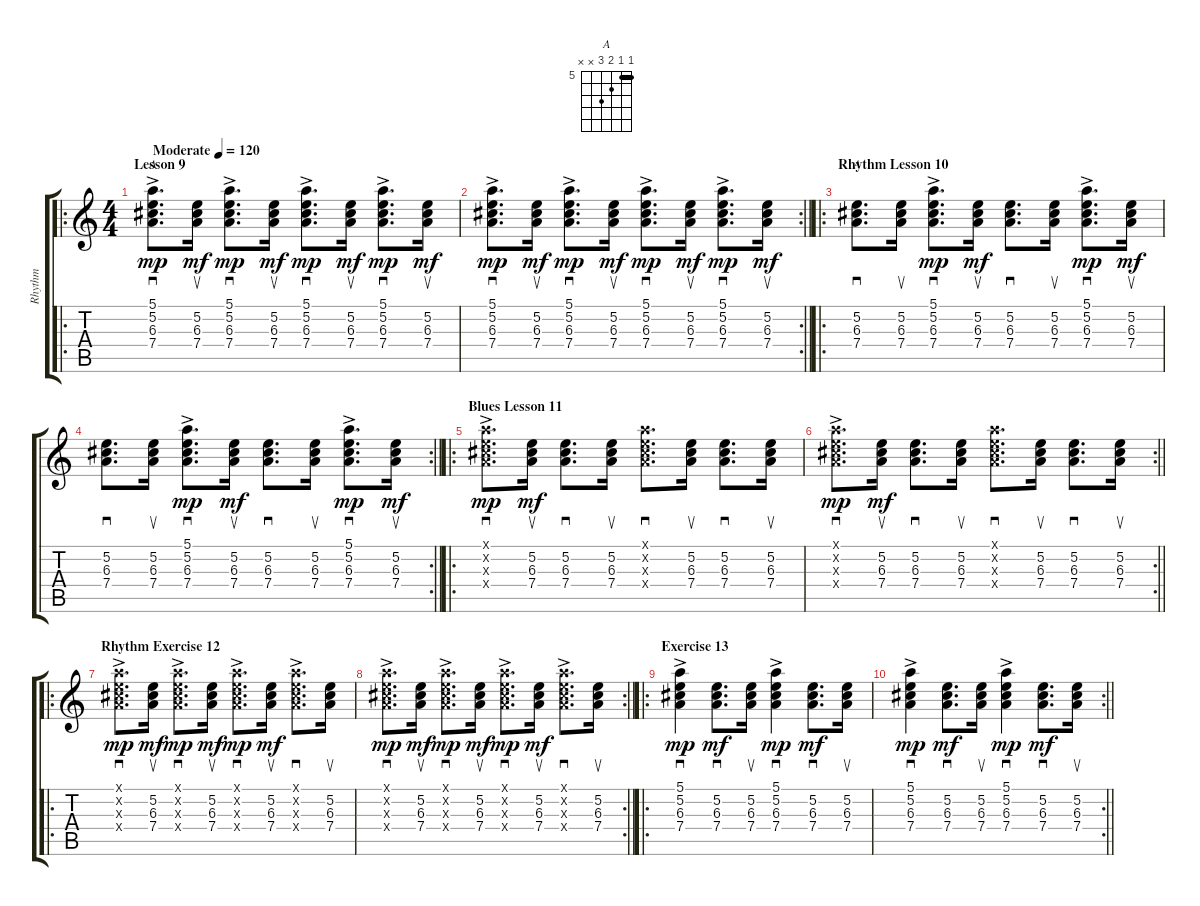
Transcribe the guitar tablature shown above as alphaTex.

\track ("Rhythm" "Rhythm") {instrument acousticguitarsteel}
\staff {score tabs}
\tuning (E4 B3 G3 D3 A2 E2) {hide}
\chord ("A" x 5 6 7 x x) {firstfret 5}
\chord ("A" 5 5 6 7 x x) {firstfret 5 barre 5}
\ro
\ts (4 4)
\section ("" "Lesson 9")
\tempo (120 "Moderate")
\clef g2
\ks c
(5.1{ac} 5.2{ac} 6.3{ac} 7.4{ac}).8{d sd ch "A" dy mp instrument acousticguitarsteel} (5.2 6.3 7.4).16{su dy mf} (5.1{ac} 5.2{ac} 6.3{ac} 7.4{ac}).8{d sd dy mp} (5.2 6.3 7.4).16{su dy mf} (5.1{ac} 5.2{ac} 6.3{ac} 7.4{ac}).8{d sd dy mp} (5.2 6.3 7.4).16{su dy mf} (5.1{ac} 5.2{ac} 6.3{ac} 7.4{ac}).8{d sd dy mp} (5.2 6.3 7.4).16{su dy mf} |
\rc 2
\barLineRight lightlight
(5.1{ac} 5.2{ac} 6.3{ac} 7.4{ac}).8{d sd dy mp} (5.2 6.3 7.4).16{su dy mf} (5.1{ac} 5.2{ac} 6.3{ac} 7.4{ac}).8{d sd dy mp} (5.2 6.3 7.4).16{su dy mf} (5.1{ac} 5.2{ac} 6.3{ac} 7.4{ac}).8{d sd dy mp} (5.2 6.3 7.4).16{su dy mf} (5.1{ac} 5.2{ac} 6.3{ac} 7.4{ac}).8{d sd dy mp} (5.2 6.3 7.4).16{su dy mf} |
\ro
\section ("" "Rhythm Lesson 10")
(5.2 6.3 7.4).8{d sd ch "A"} (5.2 6.3 7.4).16{su} (5.1{ac} 5.2{ac} 6.3{ac} 7.4{ac}).8{d sd dy mp} (5.2 6.3 7.4).16{su dy mf} (5.2 6.3 7.4).8{d sd} (5.2 6.3 7.4).16{su} (5.1{ac} 5.2{ac} 6.3{ac} 7.4{ac}).8{d sd dy mp} (5.2 6.3 7.4).16{su dy mf} |
\rc 2
\barLineRight lightlight
(5.2 6.3 7.4).8{d sd} (5.2 6.3 7.4).16{su} (5.1{ac} 5.2{ac} 6.3{ac} 7.4{ac}).8{d sd dy mp} (5.2 6.3 7.4).16{su dy mf} (5.2 6.3 7.4).8{d sd} (5.2 6.3 7.4).16{su} (5.1{ac} 5.2{ac} 6.3{ac} 7.4{ac}).8{d sd dy mp} (5.2 6.3 7.4).16{su dy mf} |
\ro
\section ("" "Blues Lesson 11")
(5.1{ac x} 5.2{ac x} 6.3{ac x} 7.4{ac x}).8{d sd dy mp} (5.2 6.3 7.4).16{su dy mf} (5.2 6.3 7.4).8{d sd} (5.2 6.3 7.4).16{su} (5.1{x} 5.2{x} 6.3{x} 7.4{x}).8{d sd} (5.2 6.3 7.4).16{su} (5.2 6.3 7.4).8{d sd} (5.2 6.3 7.4).16{su} |
\rc 2
\barLineRight lightlight
(5.1{ac x} 5.2{ac x} 6.3{ac x} 7.4{ac x}).8{d sd dy mp} (5.2 6.3 7.4).16{su dy mf} (5.2 6.3 7.4).8{d sd} (5.2 6.3 7.4).16{su} (5.1{x} 5.2{x} 6.3{x} 7.4{x}).8{d sd} (5.2 6.3 7.4).16{su} (5.2 6.3 7.4).8{d sd} (5.2 6.3 7.4).16{su} |
\ro
\section ("" "Rhythm Exercise 12")
(5.1{ac x} 5.2{ac x} 6.3{ac x} 7.4{ac x}).8{d sd dy mp} (5.2 6.3 7.4).16{su dy mf} (5.1{ac x} 5.2{ac x} 6.3{ac x} 7.4{ac x}).8{d sd dy mp} (5.2 6.3 7.4).16{su dy mf} (5.1{ac x} 5.2{ac x} 6.3{ac x} 7.4{ac x}).8{d sd dy mp} (5.2 6.3 7.4).16{su dy mf} (5.1{ac x} 5.2{x} 6.3{x} 7.4{x}).8{d sd} (5.2 6.3 7.4).16{su} |
\rc 2
\barLineRight lightlight
(5.1{ac x} 5.2{ac x} 6.3{ac x} 7.4{ac x}).8{d sd dy mp} (5.2 6.3 7.4).16{su dy mf} (5.1{ac x} 5.2{ac x} 6.3{ac x} 7.4{ac x}).8{d sd dy mp} (5.2 6.3 7.4).16{su dy mf} (5.1{ac x} 5.2{ac x} 6.3{ac x} 7.4{ac x}).8{d sd dy mp} (5.2 6.3 7.4).16{su dy mf} (5.1{ac x} 5.2{x} 6.3{x} 7.4{x}).8{d sd} (5.2 6.3 7.4).16{su} |
\ro
\section ("" "Exercise 13")
(5.1{ac} 5.2{ac} 6.3{ac} 7.4{ac}).4{sd dy mp} (5.2 6.3 7.4).8{d sd dy mf} (5.2 6.3 7.4).16{su} (5.1{ac} 5.2{ac} 6.3{ac} 7.4{ac}).4{sd dy mp} (5.2 6.3 7.4).8{d sd dy mf} (5.2 6.3 7.4).16{su} |
\rc 2
\barLineRight lightlight
(5.1{ac} 5.2{ac} 6.3{ac} 7.4{ac}).4{sd dy mp} (5.2 6.3 7.4).8{d sd dy mf} (5.2 6.3 7.4).16{su} (5.1{ac} 5.2{ac} 6.3{ac} 7.4{ac}).4{sd dy mp} (5.2 6.3 7.4).8{d sd dy mf} (5.2 6.3 7.4).16{su}
